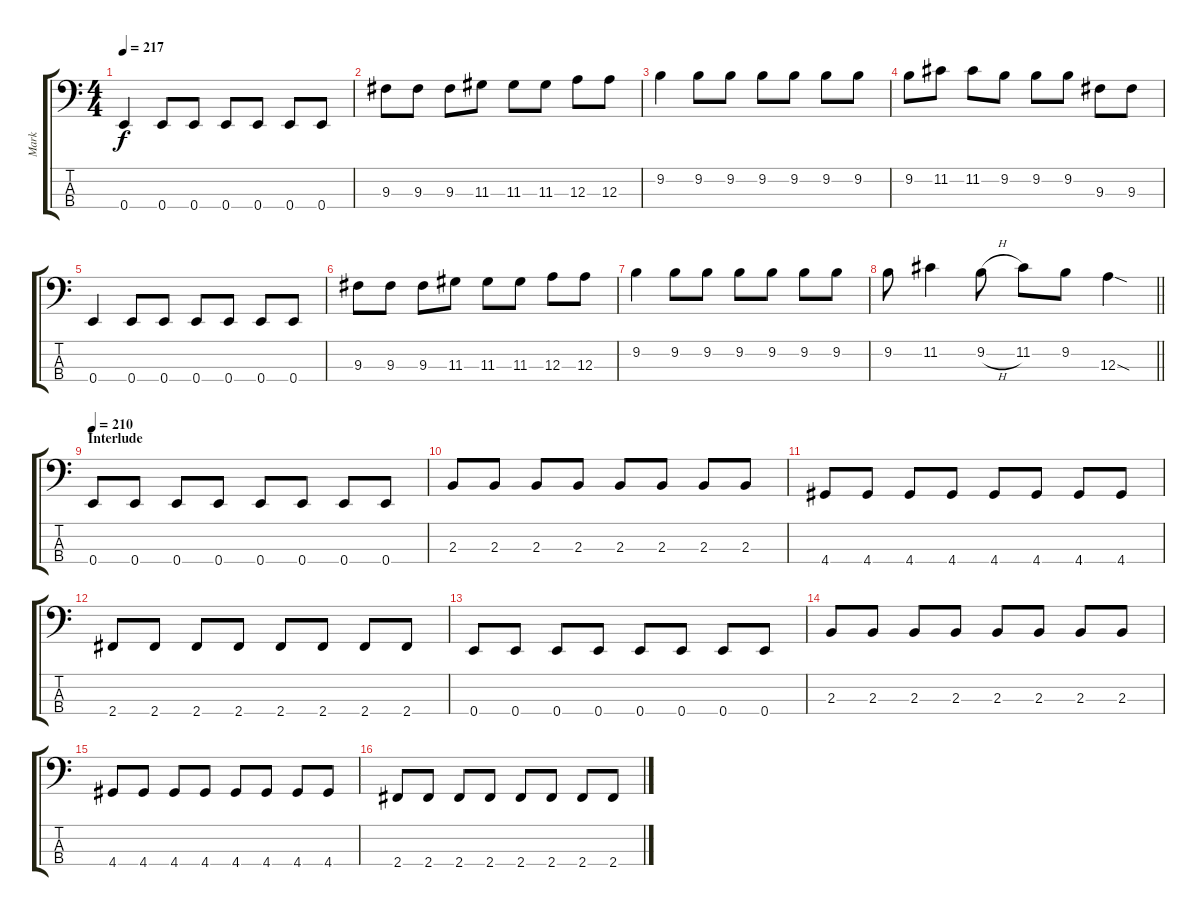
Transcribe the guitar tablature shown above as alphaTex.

\track ("Mark" "Mark") {instrument electricbasspick}
\staff {score tabs}
\tuning (G2 D2 A1 E1) {hide}
\ts (4 4)
\tempo 217
\clef f4
\ks c
0.4.4{dy f} 0.4.8 0.4.8 0.4.8 0.4.8 0.4.8 0.4.8 |
9.3.8 9.3.8 9.3.8 11.3.8 11.3.8 11.3.8 12.3.8 12.3.8 |
9.2.4 9.2.8 9.2.8 9.2.8 9.2.8 9.2.8 9.2.8 |
9.2.8 11.2.8 11.2.8 9.2.8 9.2.8 9.2.8 9.3.8 9.3.8 |
0.4.4 0.4.8 0.4.8 0.4.8 0.4.8 0.4.8 0.4.8 |
9.3.8 9.3.8 9.3.8 11.3.8 11.3.8 11.3.8 12.3.8 12.3.8 |
9.2.4 9.2.8 9.2.8 9.2.8 9.2.8 9.2.8 9.2.8 |
\barLineRight lightlight
9.2.8 11.2.4 9.2{h}.8 11.2.8 9.2.8 12.3{sod}.4 |
\section ("" "Interlude")
\tempo 210
0.4.8 0.4.8 0.4.8 0.4.8 0.4.8 0.4.8 0.4.8 0.4.8 |
2.3.8 2.3.8 2.3.8 2.3.8 2.3.8 2.3.8 2.3.8 2.3.8 |
4.4.8 4.4.8 4.4.8 4.4.8 4.4.8 4.4.8 4.4.8 4.4.8 |
2.4.8 2.4.8 2.4.8 2.4.8 2.4.8 2.4.8 2.4.8 2.4.8 |
0.4.8 0.4.8 0.4.8 0.4.8 0.4.8 0.4.8 0.4.8 0.4.8 |
2.3.8 2.3.8 2.3.8 2.3.8 2.3.8 2.3.8 2.3.8 2.3.8 |
4.4.8 4.4.8 4.4.8 4.4.8 4.4.8 4.4.8 4.4.8 4.4.8 |
2.4.8 2.4.8 2.4.8 2.4.8 2.4.8 2.4.8 2.4.8 2.4.8
